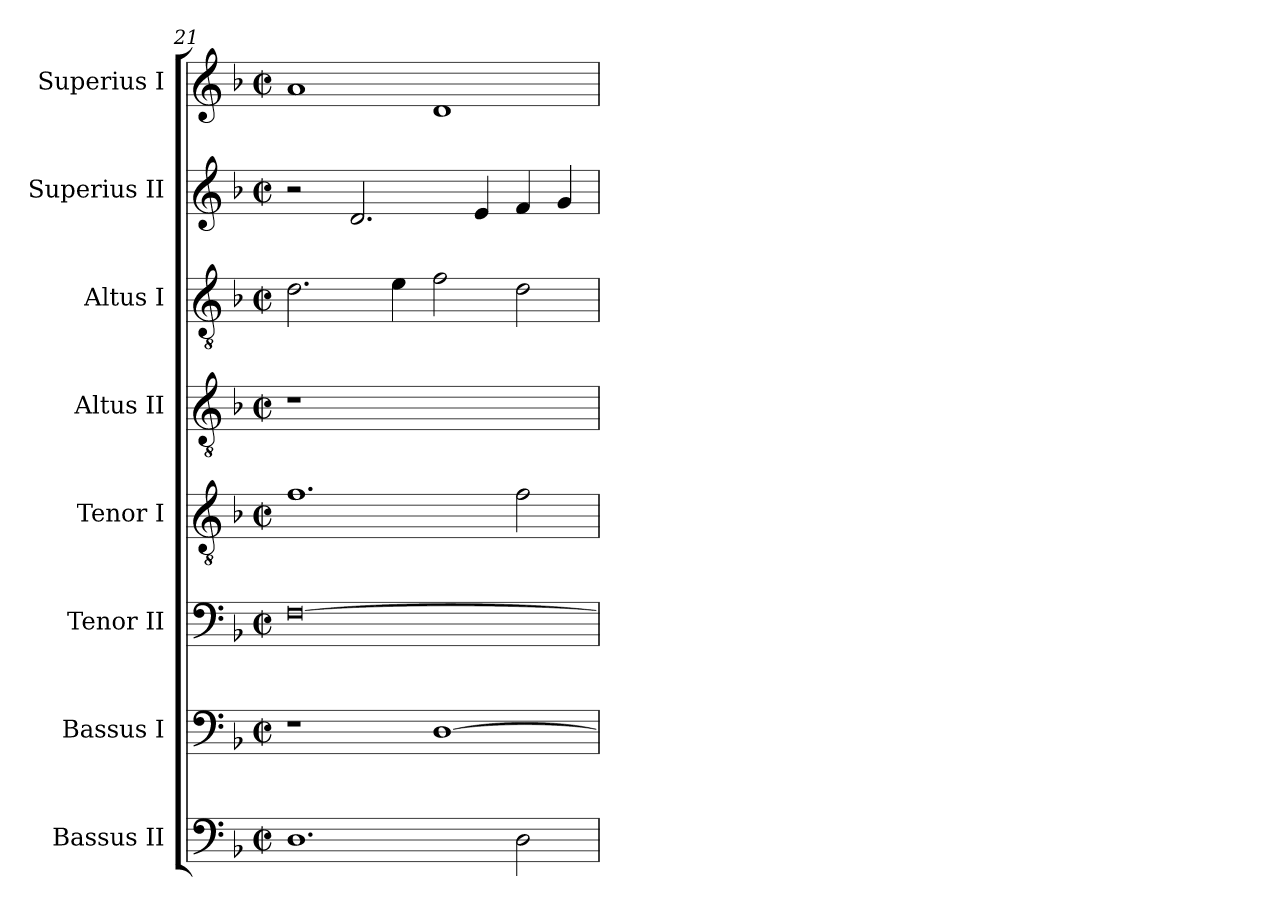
**kern	**kern	**kern	**kern	**kern	**kern	**kern	**kern
*part8	*part7	*part6	*part5	*part4	*part3	*part2	*part1
*staff8	*staff7	*staff6	*staff5	*staff4	*staff3	*staff2	*staff1
*I"Bassus II	*I"Bassus I	*I"Tenor II	*I"Tenor I	*I"Altus II	*I"Altus I	*I"Superius II	*I"Superius I
*I'B. II	*I'B. I	*I'T. II	*I'T. I	*I'A. II	*I'A. I	*I'S. II	*I'S. I
*clefF4	*clefF4	*clefF4	*clefGv2	*clefGv2	*clefGv2	*clefG2	*clefG2
*	*	*	*ITrd7c12	*ITrd7c12	*ITrd7c12	*	*
*k[b-]	*k[b-]	*k[b-]	*k[b-]	*k[b-]	*k[b-]	*k[b-]	*k[b-]
*F:	*F:	*F:	*F:	*F:	*F:	*F:	*F:
*M2/2	*M2/2	*M2/2	*M2/2	*M2/2	*M2/2	*M2/2	*M2/2
*met(c|)	*met(c|)	*met(c|)	*met(c|)	*met(c|)	*met(c|)	*met(c|)	*met(c|)
=21	=21	=21	=21	=21	=21	=21	=21
!	!	!	!	!LO:N:vis=1	!	!	!
1.Di	1r	[>0Fi	1.Fi	1r	2.Di\	2r	1ai
.	.	.	.	.	.	2.di/	.
.	.	.	.	.	4Ei\	.	.
.	[>1Di	.	.	1ryy	2Fi\	.	1di
.	.	.	.	.	.	4ei/	.
2Di\	.	.	2Fi\	.	2Di\	4fi/	.
.	.	.	.	.	.	4gi/	.
=	=	=	=	=	=	=	=
*-	*-	*-	*-	*-	*-	*-	*-
